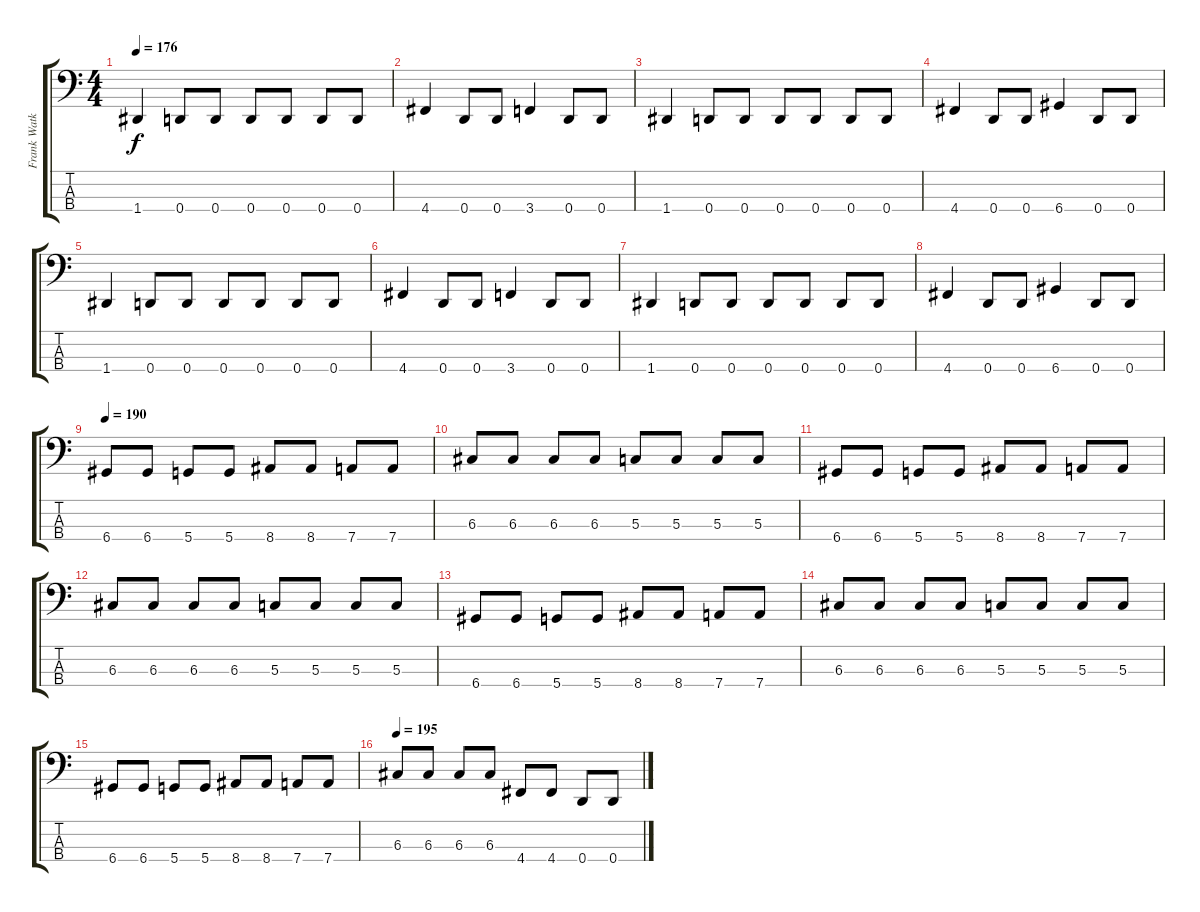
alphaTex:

\track ("Frank Watkins (Bass)" "Frank Watk") {instrument electricbassfinger}
\staff {score tabs}
\tuning (F2 C2 G1 D1) {hide}
\ts (4 4)
\tempo 176
\clef f4
\ks c
1.4.4{dy f} 0.4.8 0.4.8 0.4.8 0.4.8 0.4.8 0.4.8 |
4.4.4 0.4.8 0.4.8 3.4.4 0.4.8 0.4.8 |
1.4.4 0.4.8 0.4.8 0.4.8 0.4.8 0.4.8 0.4.8 |
4.4.4 0.4.8 0.4.8 6.4.4 0.4.8 0.4.8 |
1.4.4 0.4.8 0.4.8 0.4.8 0.4.8 0.4.8 0.4.8 |
4.4.4 0.4.8 0.4.8 3.4.4 0.4.8 0.4.8 |
1.4.4 0.4.8 0.4.8 0.4.8 0.4.8 0.4.8 0.4.8 |
4.4.4 0.4.8 0.4.8 6.4.4 0.4.8 0.4.8 |
\tempo 190
6.4.8 6.4.8 5.4.8 5.4.8 8.4.8 8.4.8 7.4.8 7.4.8 |
6.3.8 6.3.8 6.3.8 6.3.8 5.3.8 5.3.8 5.3.8 5.3.8 |
6.4.8 6.4.8 5.4.8 5.4.8 8.4.8 8.4.8 7.4.8 7.4.8 |
6.3.8 6.3.8 6.3.8 6.3.8 5.3.8 5.3.8 5.3.8 5.3.8 |
6.4.8 6.4.8 5.4.8 5.4.8 8.4.8 8.4.8 7.4.8 7.4.8 |
6.3.8 6.3.8 6.3.8 6.3.8 5.3.8 5.3.8 5.3.8 5.3.8 |
6.4.8 6.4.8 5.4.8 5.4.8 8.4.8 8.4.8 7.4.8 7.4.8 |
\tempo 195
6.3.8 6.3.8 6.3.8 6.3.8 4.4.8 4.4.8 0.4.8 0.4.8
